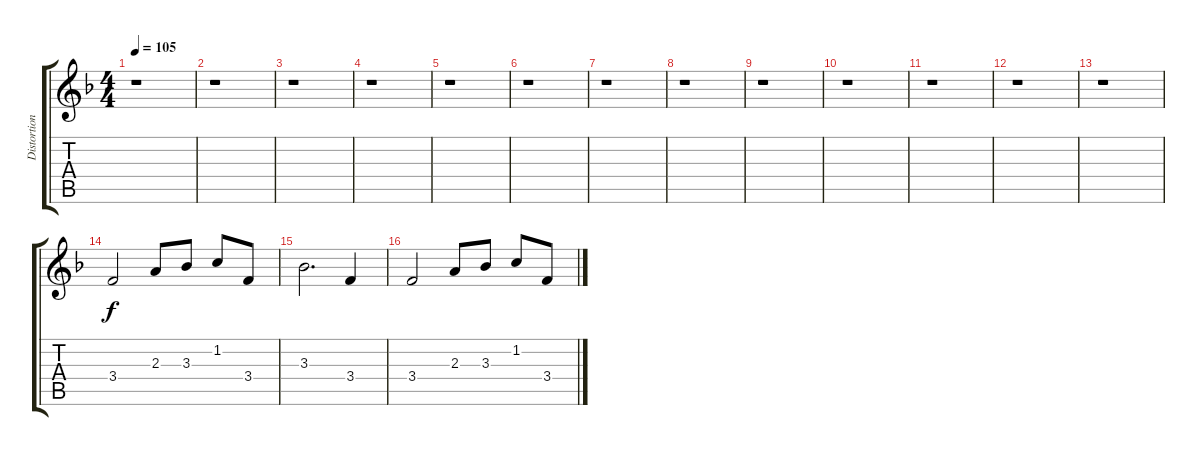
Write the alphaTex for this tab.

\track ("Distortion Guitar" "Distortion") {instrument distortionguitar}
\staff {score tabs}
\tuning (E4 B3 G3 D3 A2 E2) {hide}
\ts (4 4)
\tempo 105
\clef g2
\ks f
r.1{dy f} |
r.1 |
r.1 |
r.1 |
r.1 |
r.1 |
r.1 |
r.1 |
r.1 |
r.1 |
r.1 |
r.1 |
r.1 |
3.4.2 2.3.8 3.3.8 1.2.8 3.4.8 |
3.3.2{d} 3.4.4 |
3.4.2 2.3.8 3.3.8 1.2.8 3.4.8
